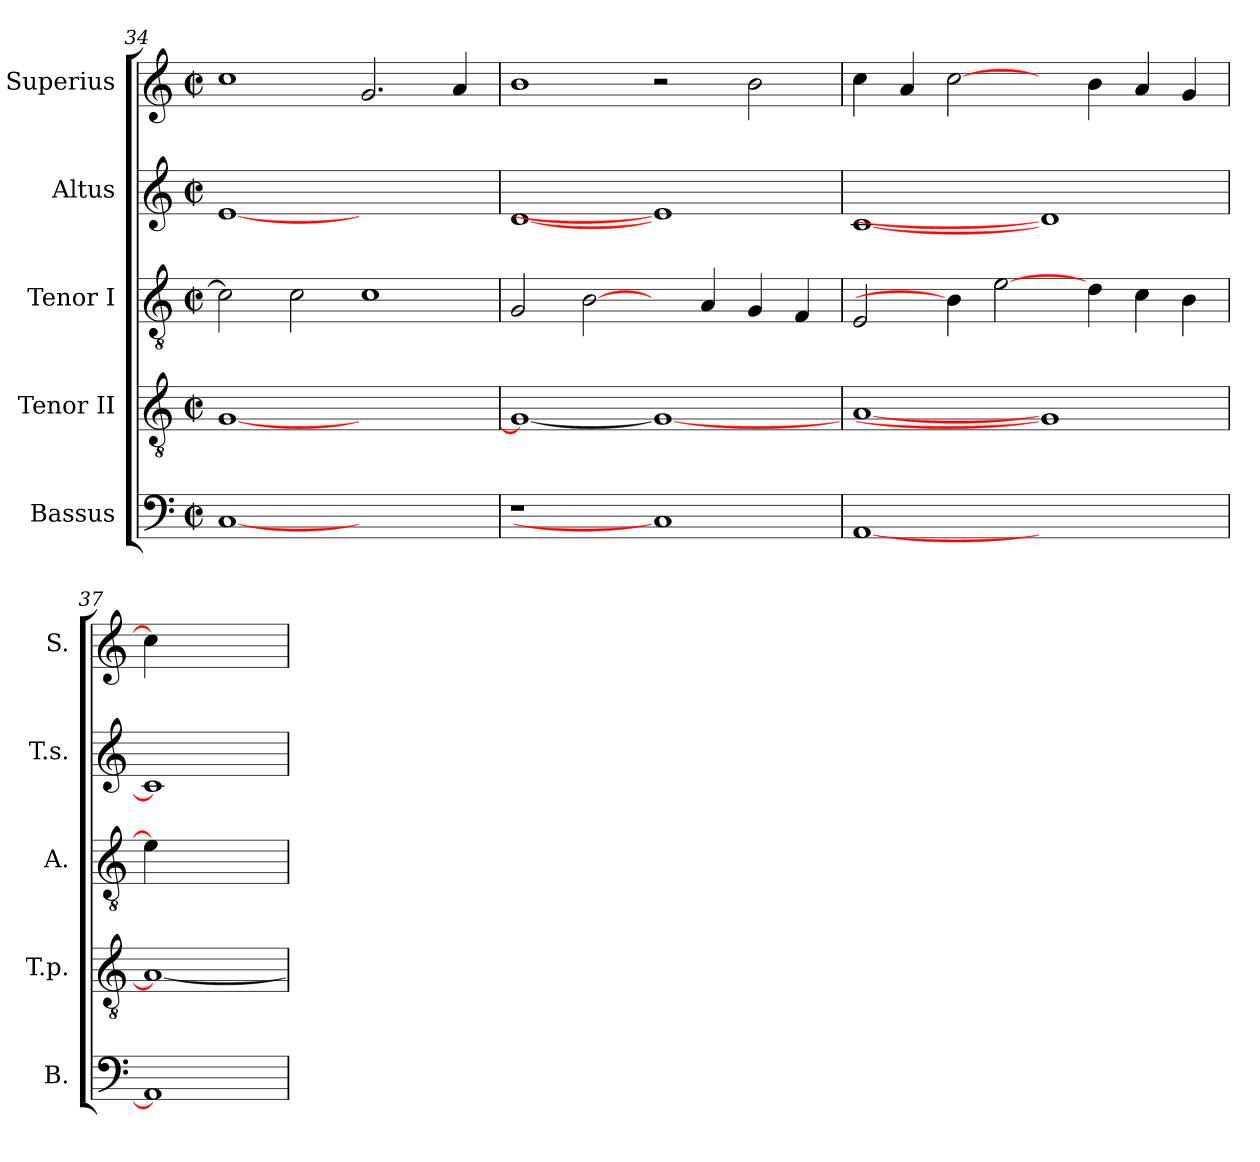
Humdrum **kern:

**kern	**kern	**kern	**kern	**kern
*part5	*part4	*part3	*part2	*part1
*staff5	*staff4	*staff3	*staff2	*staff1
*I"Bassus	*I"Tenor II	*I"Tenor I	*I"Altus	*I"Superius
*I'B.	*I'T.p.	*I'A.	*I'T.s.	*I'S.
*clefF4	*clefGv2	*clefGv2	*clefG2	*clefG2
*	*ITrd7c12	*ITrd7c12	*	*
*k[]	*k[]	*k[]	*k[]	*k[]
*C:	*C:	*C:	*C:	*C:
*M2/2	*M2/2	*M2/2	*M2/2	*M2/2
*met(c|)	*met(c|)	*met(c|)	*met(c|)	*met(c|)
=34	=34	=34	=34	=34
[1Ci	[<1GGi	2Ci\]	[1ei	1cci
.	.	2Ci\	.	.
1ryy	1ryy	1Ci	1ryy	2.gi/
.	.	.	.	4ai/
=35	=35	=35	=35	=35
!LO:N:vis=1	!	!	!	!
1r	1GGi_<	2GGi/	[1di	1bi
.	.	[2BBi\	.	.
1Ci]	1GGi_	4ryy	1ei]	2r
.	.	4AAi/	.	.
.	.	4GGi/	.	2bi\
.	.	4FFi/	.	.
=36	=36	=36	=36	=36
[1AAi	[<1AAi	2EEi/	[1ci	4cci\
.	.	.	.	4ai/
.	.	4BBi\]	.	[2cci\
.	.	[2Ei\	.	.
1ryy	1GGi]	.	1di]	4ryy
.	.	4Di\	.	4bi\
.	.	4Ci\	.	4ai/
.	.	4BBi\	.	4gi/
=37	=37	=37	=37	=37
1AAi]	1AAi_	4Ei\]	1ci]	4cci\]
.	.	2.ryy	.	2.ryy
=	=	=	=	=
*-	*-	*-	*-	*-
